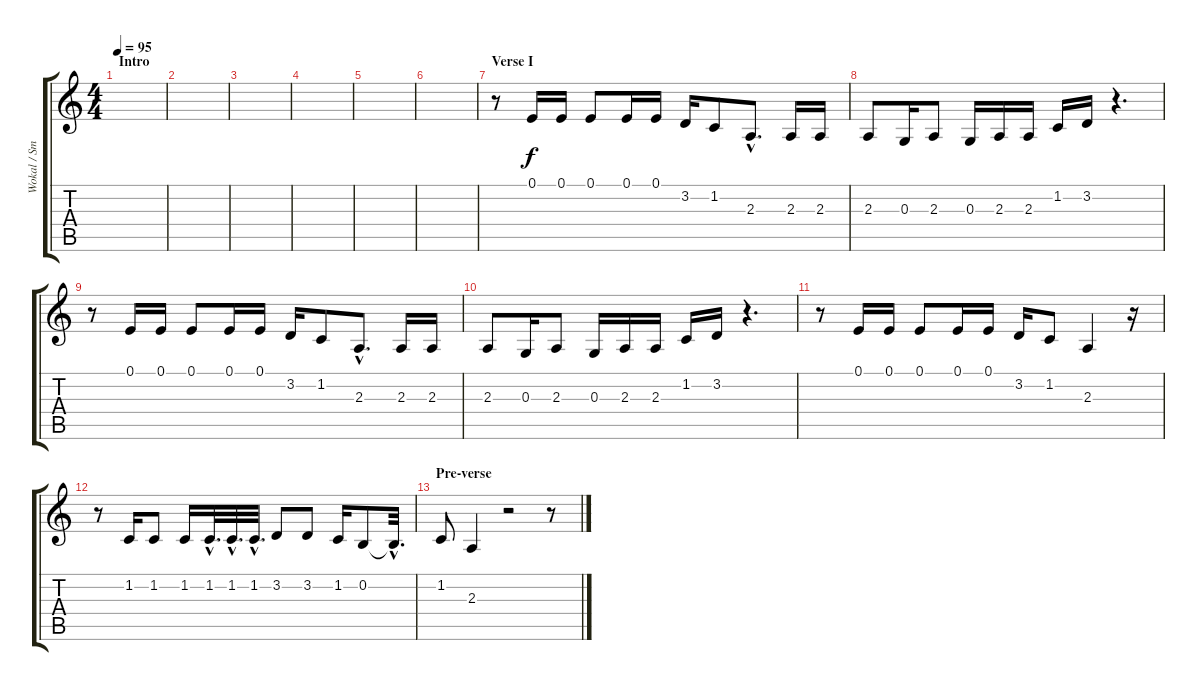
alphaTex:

\track ("Wokal / Smyczki" "Wokal / Sm") {instrument stringensemble2}
\staff {score tabs}
\tuning (E4 B3 G3 D3 A2 E2) {hide}
\ts (4 4)
\section ("" "Intro")
\tempo 95
\clef g2
\ks c
|
|
|
|
|
|
\section ("" "Verse I")
r.8{instrument altosax} 0.1.16 0.1.16 0.1.8 0.1.16 0.1.16 3.2.16 1.2.8 2.3{hac}.8{d} 2.3.16 2.3.16 |
2.3.8{instrument altosax} 0.3.16 2.3.8 0.3.16 2.3.16 2.3.16 1.2.16 3.2.16 r.4{d} |
r.8{instrument altosax} 0.1.16 0.1.16 0.1.8 0.1.16 0.1.16 3.2.16 1.2.8 2.3{hac}.8{d} 2.3.16 2.3.16 |
2.3.8{instrument altosax} 0.3.16 2.3.8 0.3.16 2.3.16 2.3.16 1.2.16 3.2.16 r.4{d} |
r.8{instrument altosax} 0.1.16 0.1.16 0.1.8 0.1.16 0.1.16 3.2.16 1.2.8 2.3.4 r.16 |
r.8{instrument altosax} 1.2.16 1.2.8 1.2.16 1.2{hac}.32{d} 1.2{hac}.32{d} 1.2{hac}.32{d} 3.2.8 3.2.8 1.2.16 0.2.8 0.2{hac t}.32{d} |
\section ("" "Pre-verse")
1.2.8 2.3.4 r.2 r.8
